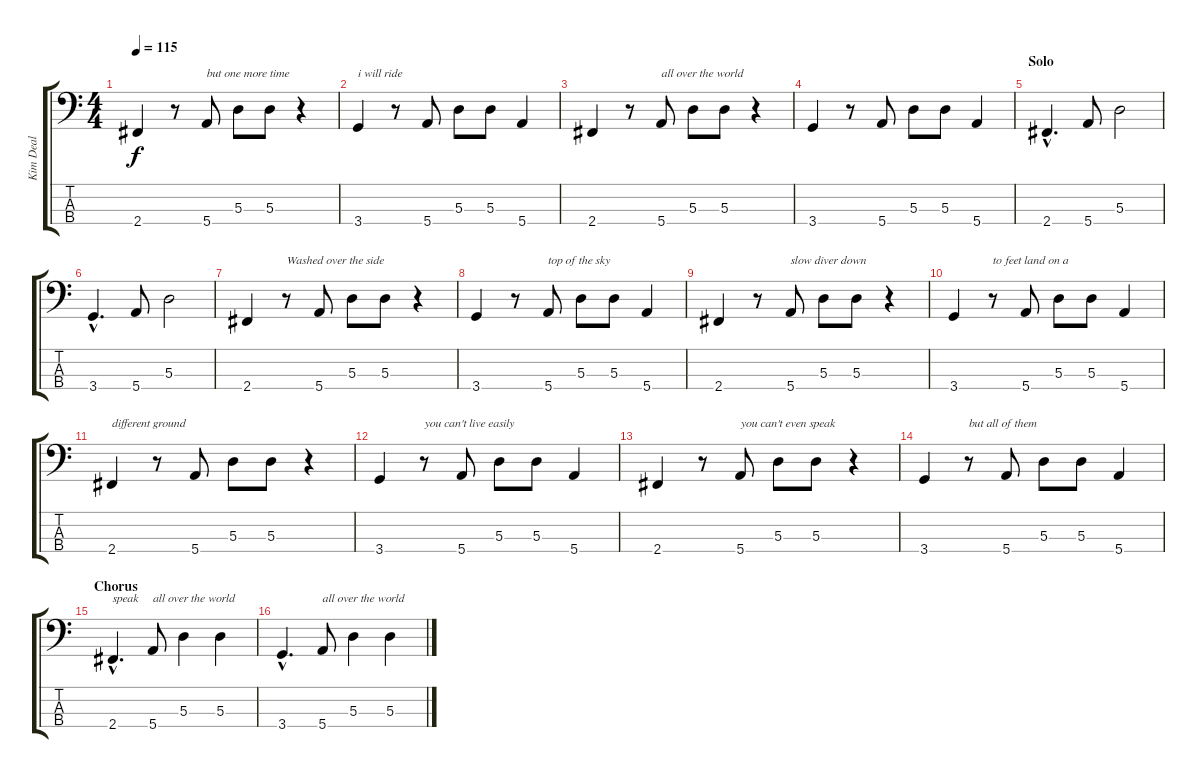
\track ("Kim Deal" "Kim Deal") {instrument electricbasspick}
\staff {score tabs}
\tuning (G2 D2 A1 E1) {hide}
\ts (4 4)
\tempo 115
\clef f4
\ks c
2.4.4{dy f} r.8 5.4.8{txt "but one more time"} 5.3.8 5.3.8 r.4 |
3.4.4{txt "i will ride"} r.8 5.4.8 5.3.8 5.3.8 5.4.4 |
2.4.4 r.8 5.4.8{txt "all over the world"} 5.3.8 5.3.8 r.4 |
3.4.4 r.8 5.4.8 5.3.8 5.3.8 5.4.4 |
\section ("" "Solo")
2.4{hac}.4{d} 5.4.8 5.3.2 |
3.4{hac}.4{d} 5.4.8 5.3.2 |
\section ("" "")
2.4.4 r.8{txt "Washed over the side"} 5.4.8 5.3.8 5.3.8 r.4 |
3.4.4 r.8 5.4.8{txt "top of the sky"} 5.3.8 5.3.8 5.4.4 |
2.4.4 r.8 5.4.8{txt "slow diver down"} 5.3.8 5.3.8 r.4 |
3.4.4 r.8{txt "to feet land on a"} 5.4.8 5.3.8 5.3.8 5.4.4 |
2.4.4{txt "different ground"} r.8 5.4.8 5.3.8 5.3.8 r.4 |
3.4.4 r.8{txt "you can't live easily"} 5.4.8 5.3.8 5.3.8 5.4.4 |
2.4.4 r.8 5.4.8{txt "you can't even speak"} 5.3.8 5.3.8 r.4 |
3.4.4 r.8{txt "but all of them"} 5.4.8 5.3.8 5.3.8 5.4.4 |
\section ("" "Chorus")
2.4{hac}.4{d txt "speak"} 5.4.8{txt "all over the world"} 5.3.4 5.3.4 |
3.4{hac}.4{d} 5.4.8{txt "all over the world"} 5.3.4 5.3.4
